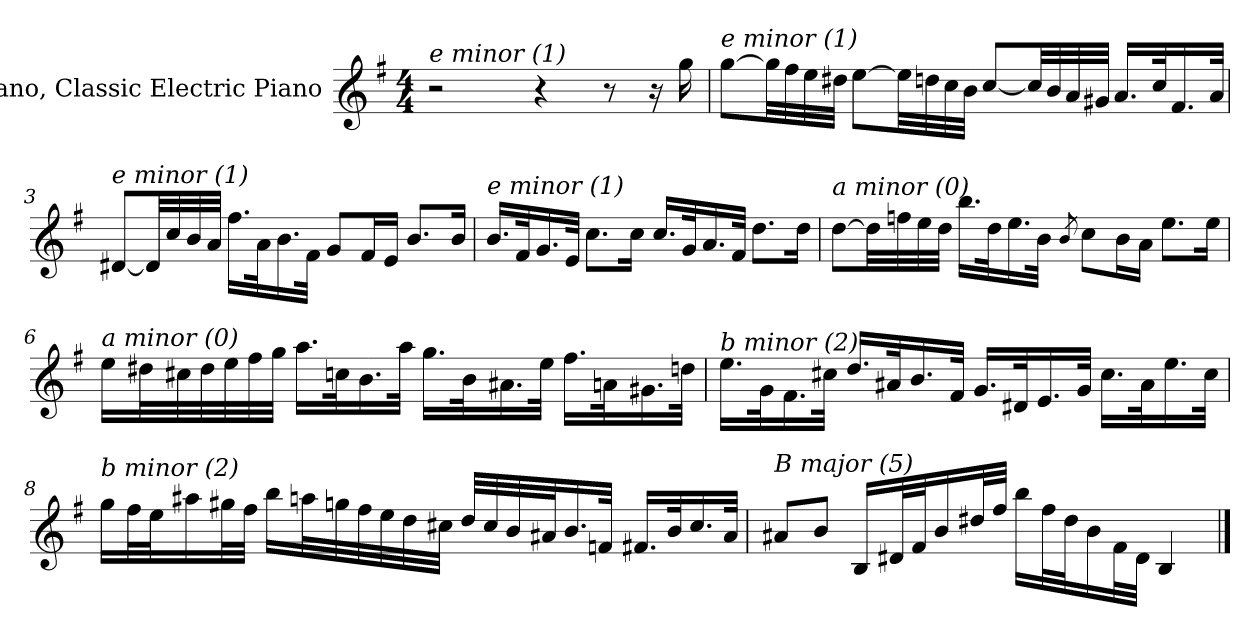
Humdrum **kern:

**kern
*part1
*staff1
*I"Piano, Classic Electric Piano
*I'Pno.
*clefG2
*k[f#]
*G:
*M4/4
*MM60
=1
!LO:TX:i:t=e minor (1)
2r
4r
8r
16r
16gg\
=2
!LO:TX:i:t=e minor (1)
[8gg\L
32gg\LL]
32ff#\
32ee\
32dd#X\JJJ
[8ee\L
32ee\LL]
32ddn\
32cc\
32b\JJJ
[8cc/L
32cc/LL]
32b/
32a/
32g#X/JJJ
16.a/LL
32cc/k
16.f#/
32a/JJk
=3
!LO:TX:i:t=e minor (1)
[8d#X/L
32d#/LL]
32cc/
32b/
32a/JJJ
16.ff#\LL
32a\k
16.b\
32f#\JJk
8g/L
16f#/L
16e/JJ
8.b/L
16b/Jk
!!LO:LB:g=z
=4
!LO:TX:i:t=e minor (1)
16.b/LL
32f#/k
16.g/
32e/JJk
8.cc\L
16cc\Jk
16.cc/LL
32g/k
16.a/
32f#/JJk
8.dd\L
16dd\Jk
=5
!LO:TX:i:t=a minor (0)
[8dd\L
32dd\LL]
32ffn\
32ee\
32dd\JJJ
16.bb\LL
32dd\k
16.ee\
32b\JJk
8qb/
8cc\L
16b\L
16a\JJ
8.ee\L
16ee\Jk
!!LO:LB:g=z
=6
!LO:TX:i:t=a minor (0)
16ee\LL
32dd#X\L
32cc#X\
32dd#\
32ee\
32ff#\
32gg\JJJ
16.aa\LL
32ccn\k
16.b\
32aa\JJk
16.gg\LL
32b\k
16.a#X\
32ee\JJk
16.ff#\LL
32an\k
16.g#X\
32ddn\JJk
!!LO:LB:g=z
=7
!LO:TX:i:t=b minor (2)
16.ee\LL
32g\k
16.f#\
32cc#X\JJk
16.dd/LL
32a#X/k
16.b/
32f#/JJk
16.g/LL
32d#X/k
16.e/
32g/JJk
16.cc#\LL
32a#\k
16.ee\
32cc#\JJk
!!LO:LB:g=z
=8
!LO:TX:i:t=b minor (2)
16gg\LL
32ff#\L
32ee\J
16aa#X\
32gg#X\L
32ff#\JJJ
16bb\LL
32aan\L
32ggn\
32ff#\
32ee\
32dd\
32cc#X\JJJ
32dd/LLL
32cc#/
32b/
32a#X/J
16.b/
32fni/JJk
16.f#/LL
32b/k
16.cc#/
32a#/JJk
=9
!LO:TX:i:t=B major (5)
8a#X/L
8b/J
16B/LL
32d#X/L
32f#/J
16b/
32dd#X/L
32ff#/JJJ
16bb\LL
32ff#\L
32dd#\J
16b\
32f#\L
32d#\JJJ
4B/
==
*-
